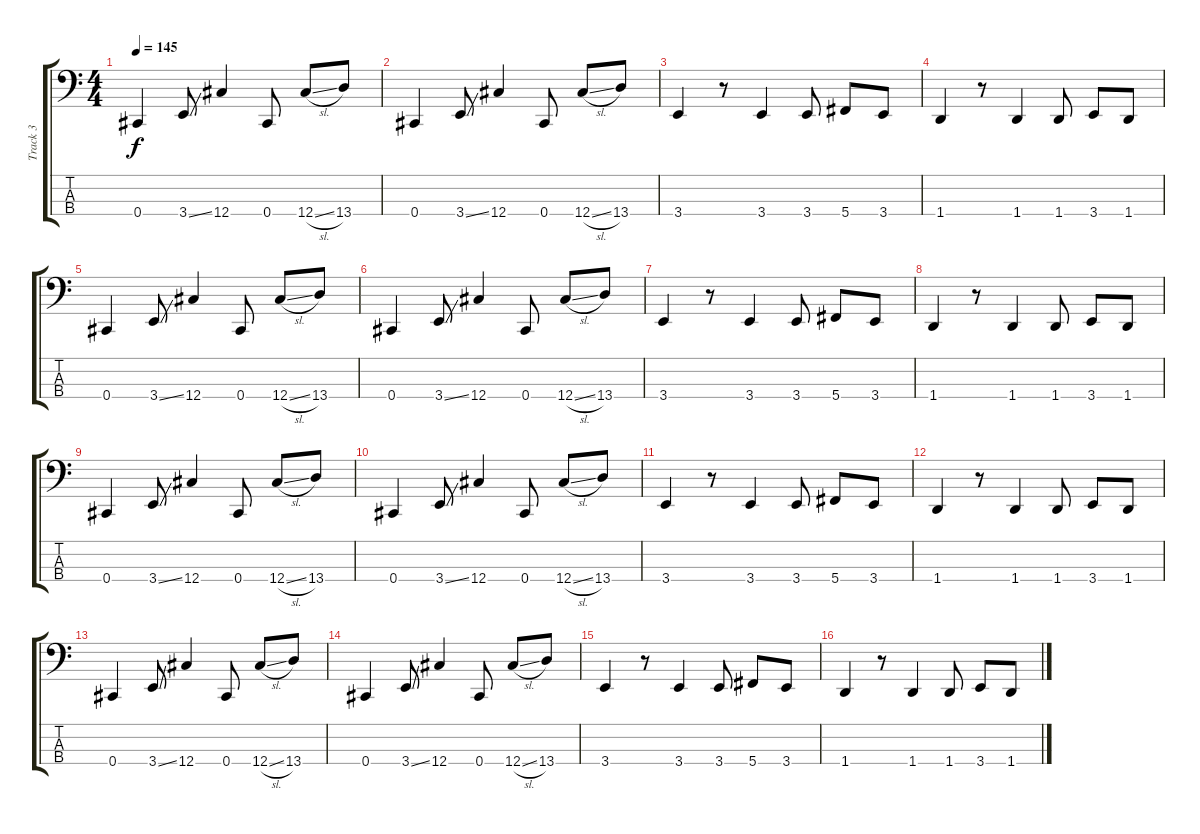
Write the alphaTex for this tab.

\track ("Track 3" "Track 3") {instrument slapbass1}
\staff {score tabs}
\tuning (Gb2 Db2 Ab1 Db1) {hide}
\ts (4 4)
\tempo 145
\clef f4
\ks c
0.4.4{dy f} 3.4{ss}.8 12.4.4 0.4.8 12.4{sl}.8 13.4.8 |
0.4.4 3.4{ss}.8 12.4.4 0.4.8 12.4{sl}.8 13.4.8 |
3.4.4 r.8 3.4.4 3.4.8 5.4.8 3.4.8 |
1.4.4 r.8 1.4.4 1.4.8 3.4.8 1.4.8 |
0.4.4 3.4{ss}.8 12.4.4 0.4.8 12.4{sl}.8 13.4.8 |
0.4.4 3.4{ss}.8 12.4.4 0.4.8 12.4{sl}.8 13.4.8 |
3.4.4 r.8 3.4.4 3.4.8 5.4.8 3.4.8 |
1.4.4 r.8 1.4.4 1.4.8 3.4.8 1.4.8 |
0.4.4 3.4{ss}.8 12.4.4 0.4.8 12.4{sl}.8 13.4.8 |
0.4.4 3.4{ss}.8 12.4.4 0.4.8 12.4{sl}.8 13.4.8 |
3.4.4 r.8 3.4.4 3.4.8 5.4.8 3.4.8 |
1.4.4 r.8 1.4.4 1.4.8 3.4.8 1.4.8 |
0.4.4 3.4{ss}.8 12.4.4 0.4.8 12.4{sl}.8 13.4.8 |
0.4.4 3.4{ss}.8 12.4.4 0.4.8 12.4{sl}.8 13.4.8 |
3.4.4 r.8 3.4.4 3.4.8 5.4.8 3.4.8 |
1.4.4 r.8 1.4.4 1.4.8 3.4.8 1.4.8
